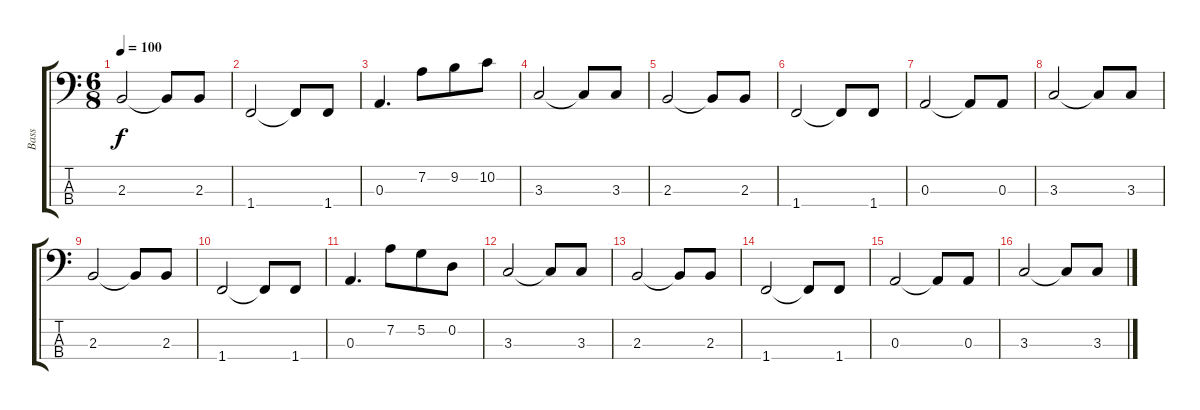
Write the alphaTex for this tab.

\track ("Bass" "Bass") {instrument electricbassfinger}
\staff {score tabs}
\tuning (G2 D2 A1 E1) {hide}
\ts (6 8)
\tempo 100
\clef f4
\ks c
2.3.2{dy f} 2.3{t}.8 2.3.8 |
1.4.2 1.4{t}.8 1.4.8 |
0.3.4{d} 7.2.8 9.2.8 10.2.8 |
3.3.2 3.3{t}.8 3.3.8 |
2.3.2 2.3{t}.8 2.3.8 |
1.4.2 1.4{t}.8 1.4.8 |
0.3.2 0.3{t}.8 0.3.8 |
3.3.2 3.3{t}.8 3.3.8 |
2.3.2 2.3{t}.8 2.3.8 |
1.4.2 1.4{t}.8 1.4.8 |
0.3.4{d} 7.2.8 5.2.8 0.2.8 |
3.3.2 3.3{t}.8 3.3.8 |
2.3.2 2.3{t}.8 2.3.8 |
1.4.2 1.4{t}.8 1.4.8 |
0.3.2 0.3{t}.8 0.3.8 |
3.3.2 3.3{t}.8 3.3.8
